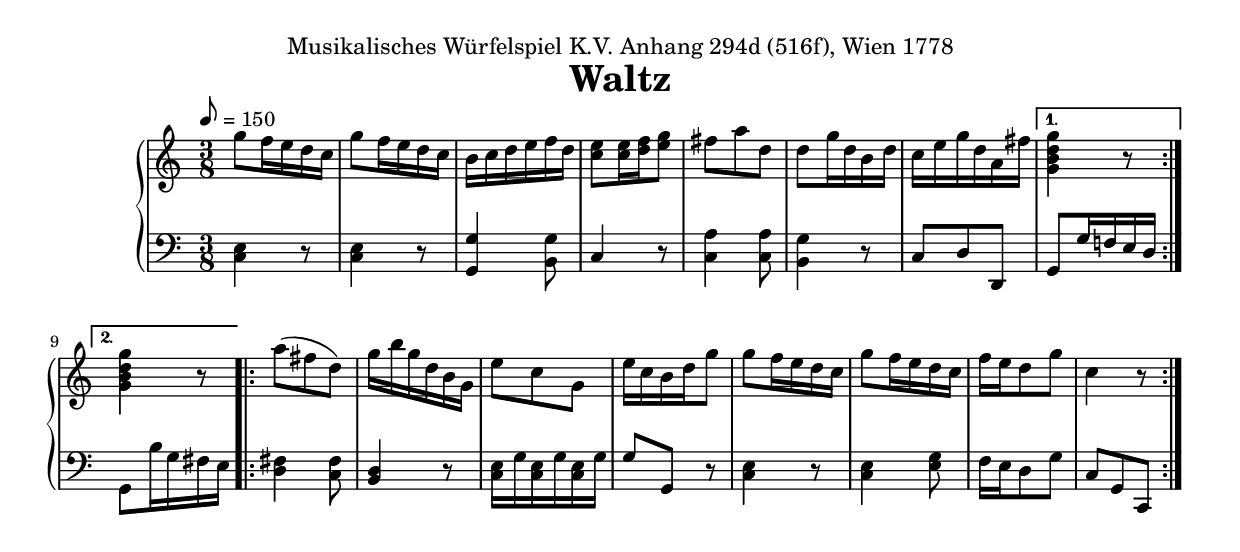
\version "2.14.2"
\pointAndClickOff

\header {
  dedication = "Musikalisches Würfelspiel K.V. Anhang 294d (516f), Wien 1778"
  title = "Waltz"
}

\paper {
  #(set-paper-size "a4")
  top-margin = 2\cm
}

%DICE: 8, 8, 8, 8, 8, 8, 8, 8, 8, 8, 8, 8, 8, 8, 8, 8
%TABLE DE MUSIQUE: 152, 60, 171, 53, 99, 133, 21, 127, 16, 155, 57, 175, 43, 168, 89, 172
DiceWaltz = {
  \new PianoStaff <<
    \new Staff = "RH acoustic grand" {
      \clef treble
      \time 3/8
      \key c \major
      {\tempo 8=150}
       \repeat volta 2 {
        g''8 f''16 e'' d'' c'' |
        g''8 f''16 e'' d'' c'' |
        b'16 c'' d'' e'' f'' d'' |
        <c'' e''>8 <c'' e''>16 <d'' f''> <e'' g''>8 |
        fis''8 a'' d'' |
        d''8 g''16 d'' b' d'' |
        c''16 e'' g'' d'' a' fis'' |
      }
      \alternative {
        { <g' b' d'' g''>4 r8 } { <g' b' d'' g''>4 r8 }
      }

      \repeat volta 2 {
        a''8( fis'' d'') |
        g''16 b'' g'' d'' b' g' |
        e''8 c'' g' |
        e''16 c'' b' d'' g''8 |
        g''8 f''16 e'' d'' c'' |
        g''8 f''16 e'' d'' c'' |
        f''16 e'' d''8 g'' |
        c''4 r8 |
      }
    }

    \new Staff = "LH acoustic grand" {
      \clef treble
      \clef bass
      \time 3/8
      \key c \major
      \repeat volta 2 {
        <c e>4 r8 |
        <c e>4 r8 |
        <g, g>4 <b, g>8 |
        c4 r8 |
        <c a>4 <c a>8 |
        <b, g>4 r8 |
        c8 d d, |
      }
      \alternative {
        { g,8 g16 f! e d } { g,8 b16 g fis e }
      }

      \repeat volta 2 {
        <d fis>4 <c fis>8 |
        <b, d>4 r8 |
        <c e>16 g <c e> g <c e> g |
        g8 g, r |
        <c e>4 r8 |
        <c e>4 <e g>8 |
        f16 e d8 g |
        c8 g, c, |
      }
    }
  >>
}

\score {
  \DiceWaltz
  \layout {#(layout-set-staff-size 18)}
}

\include "articulate.ly"
\score {
  \unfoldRepeats \articulate <<
    \DiceWaltz
  >>
  \midi {}
}

